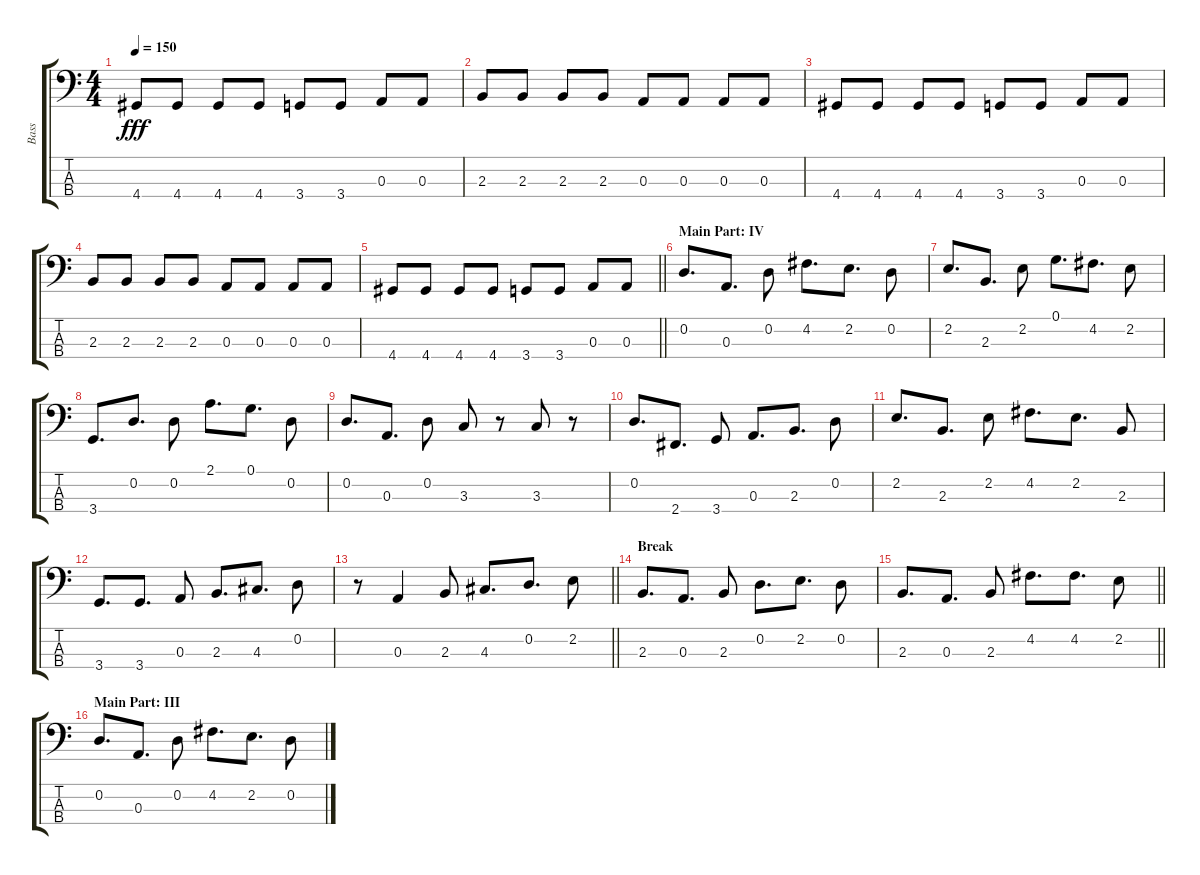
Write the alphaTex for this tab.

\track ("Bass" "Bass") {instrument electricbasspick}
\staff {score tabs}
\tuning (G2 D2 A1 E1) {hide}
\ts (4 4)
\tempo 150
\clef f4
\ks c
4.4.8{dy fff} 4.4.8 4.4.8 4.4.8 3.4.8 3.4.8 0.3.8 0.3.8 |
2.3.8 2.3.8 2.3.8 2.3.8 0.3.8 0.3.8 0.3.8 0.3.8 |
4.4.8 4.4.8 4.4.8 4.4.8 3.4.8 3.4.8 0.3.8 0.3.8 |
2.3.8 2.3.8 2.3.8 2.3.8 0.3.8 0.3.8 0.3.8 0.3.8 |
\barLineRight lightlight
4.4.8 4.4.8 4.4.8 4.4.8 3.4.8 3.4.8 0.3.8 0.3.8 |
\section ("" "Main Part: IV")
0.2.8{d} 0.3.8{d} 0.2.8 4.2.8{d} 2.2.8{d} 0.2.8 |
2.2.8{d} 2.3.8{d} 2.2.8 0.1.8{d} 4.2.8{d} 2.2.8 |
3.4.8{d} 0.2.8{d} 0.2.8 2.1.8{d} 0.1.8{d} 0.2.8 |
0.2.8{d} 0.3.8{d} 0.2.8 3.3.8 r.8 3.3.8 r.8 |
0.2.8{d} 2.4.8{d} 3.4.8 0.3.8{d} 2.3.8{d} 0.2.8 |
2.2.8{d} 2.3.8{d} 2.2.8 4.2.8{d} 2.2.8{d} 2.3.8 |
3.4.8{d} 3.4.8{d} 0.3.8 2.3.8{d} 4.3.8{d} 0.2.8 |
\barLineRight lightlight
r.8 0.3.4 2.3.8 4.3.8{d} 0.2.8{d} 2.2.8 |
\section ("" "Break")
2.3.8{d} 0.3.8{d} 2.3.8 0.2.8{d} 2.2.8{d} 0.2.8 |
\barLineRight lightlight
2.3.8{d} 0.3.8{d} 2.3.8 4.2.8{d} 4.2.8{d} 2.2.8 |
\section ("" "Main Part: III")
0.2.8{d} 0.3.8{d} 0.2.8 4.2.8{d} 2.2.8{d} 0.2.8
